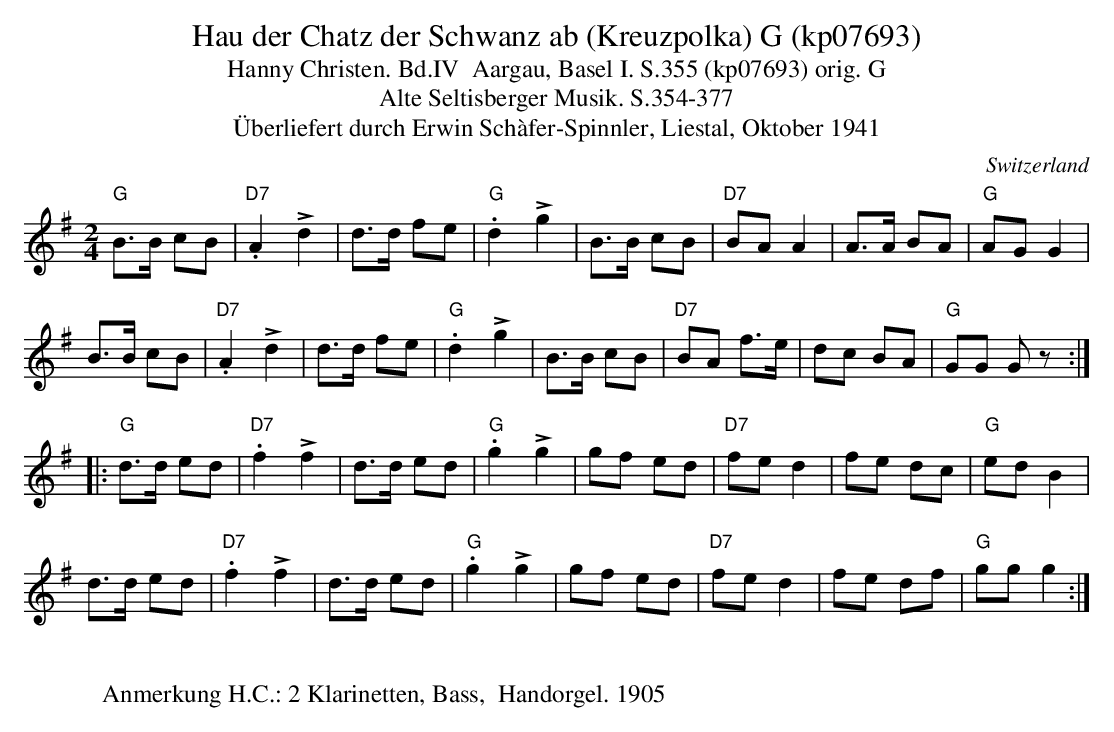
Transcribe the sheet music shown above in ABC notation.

X:1
T:Hau der Chatz der Schwanz ab (Kreuzpolka) G (kp07693)
T:Hanny Christen. Bd.IV  Aargau, Basel I. S.355 (kp07693) orig. G
T: Alte Seltisberger Musik. S.354-377
T:Überliefert durch Erwin Schàfer-Spinnler, Liestal, Oktober 1941
M:2/4
L:1/8
O:Switzerland
K:G major
"G"B>B cB | "D7".A2!>!d2 | d>d fe | "G".d2!>!g2 | B>B cB | "D7"BAA2 | A>A BA | "G"AGG2 |
B>B cB | "D7".A2!>!d2 | d>d fe | "G".d2!>!g2 | B>B cB | "D7"BA f>e |  dc BA | "G"GG Gz ::
"G"d>d ed | "D7".f2!>!f2 | d>d ed | "G".g2!>!g2 | gf ed | "D7"fed2 | fe dc | "G"edB2 |
d>d ed | "D7".f2!>!f2 | d>d ed | "G".g2!>!g2 | gf ed | "D7"fed2 | fe df | "G"gg g2 :|
W:
W:Anmerkung H.C.: 2 Klarinetten, Bass,  Handorgel. 1905
